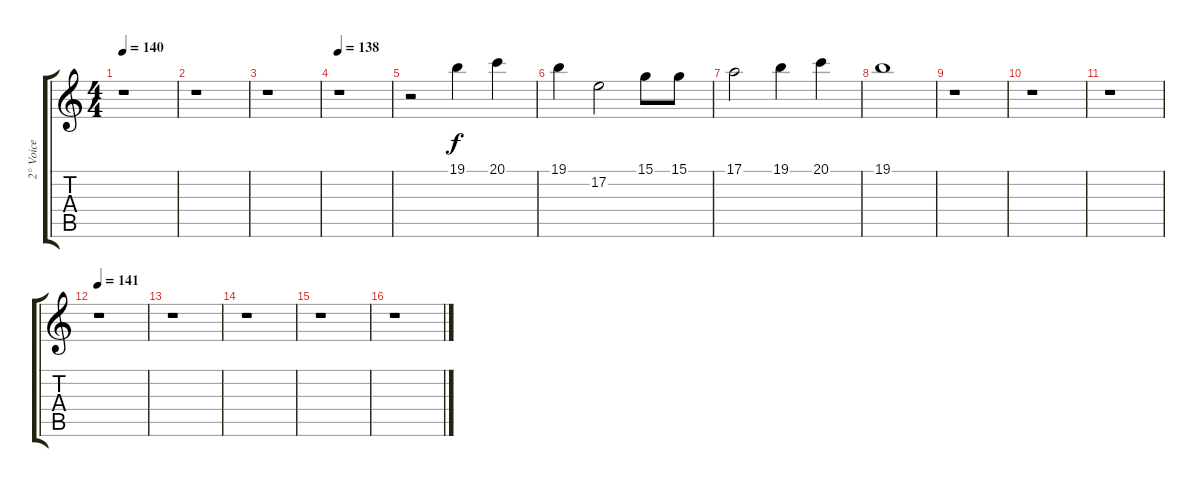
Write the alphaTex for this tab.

\track ("2° Voice" "2° Voice") {instrument pad4choir}
\staff {score tabs}
\tuning (E4 B3 G3 D3 A2 E2) {hide}
\ts (4 4)
\tempo 140
\clef g2
\ks c
r.1{dy f} |
r.1 |
r.1 |
\tempo 138
r.1 |
r.2 19.1.4 20.1.4 |
19.1.4 17.2.2 15.1.8 15.1.8 |
17.1.2 19.1.4 20.1.4 |
19.1.1 |
r.1 |
r.1 |
r.1 |
\tempo 141
r.1 |
r.1 |
r.1 |
r.1 |
r.1
